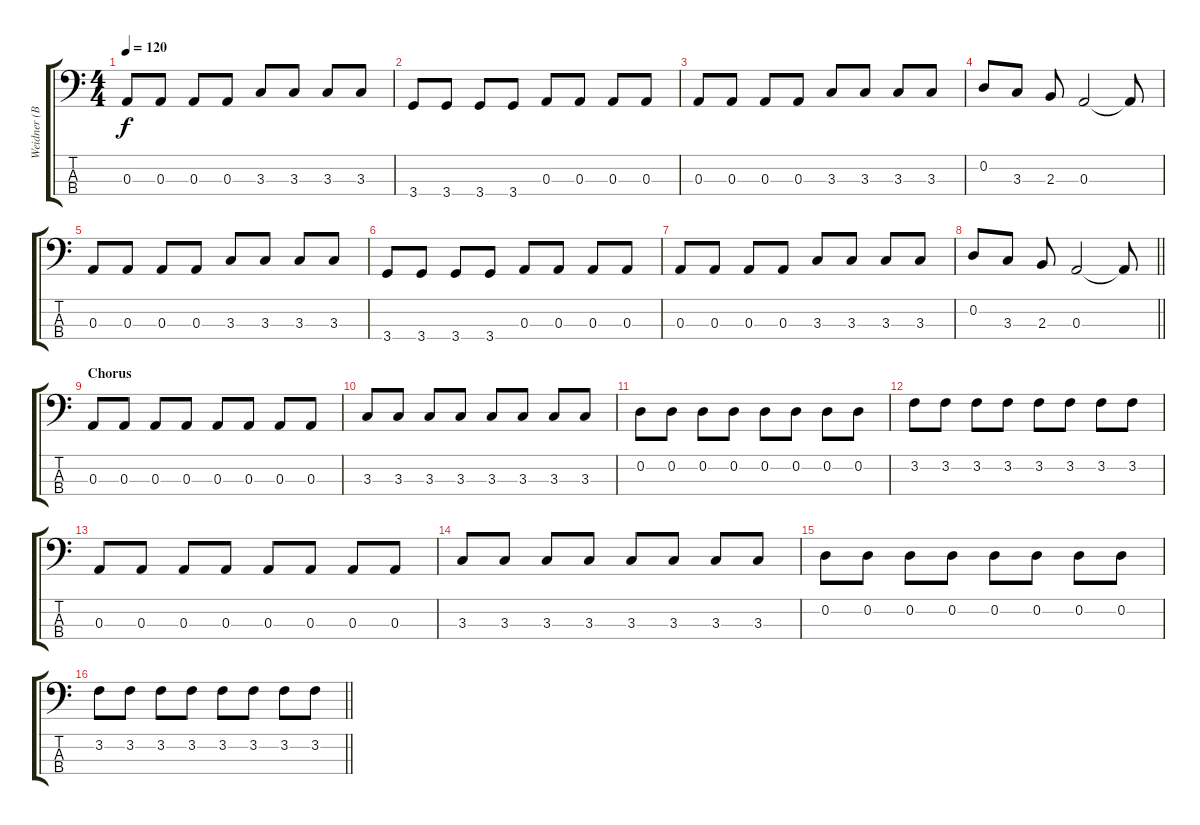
\track ("Weidner (Bass)" "Weidner (B") {instrument electricbasspick}
\staff {score tabs}
\tuning (G2 D2 A1 E1) {hide}
\ts (4 4)
\tempo 120
\clef f4
\ks c
0.3.8{dy f} 0.3.8 0.3.8 0.3.8 3.3.8 3.3.8 3.3.8 3.3.8 |
3.4.8 3.4.8 3.4.8 3.4.8 0.3.8 0.3.8 0.3.8 0.3.8 |
0.3.8 0.3.8 0.3.8 0.3.8 3.3.8 3.3.8 3.3.8 3.3.8 |
0.2.8 3.3.8 2.3.8 0.3.2 0.3{t}.8 |
0.3.8 0.3.8 0.3.8 0.3.8 3.3.8 3.3.8 3.3.8 3.3.8 |
3.4.8 3.4.8 3.4.8 3.4.8 0.3.8 0.3.8 0.3.8 0.3.8 |
0.3.8 0.3.8 0.3.8 0.3.8 3.3.8 3.3.8 3.3.8 3.3.8 |
\barLineRight lightlight
0.2.8 3.3.8 2.3.8 0.3.2 0.3{t}.8 |
\section ("" "Chorus")
0.3.8 0.3.8 0.3.8 0.3.8 0.3.8 0.3.8 0.3.8 0.3.8 |
3.3.8 3.3.8 3.3.8 3.3.8 3.3.8 3.3.8 3.3.8 3.3.8 |
0.2.8 0.2.8 0.2.8 0.2.8 0.2.8 0.2.8 0.2.8 0.2.8 |
3.2.8 3.2.8 3.2.8 3.2.8 3.2.8 3.2.8 3.2.8 3.2.8 |
0.3.8 0.3.8 0.3.8 0.3.8 0.3.8 0.3.8 0.3.8 0.3.8 |
3.3.8 3.3.8 3.3.8 3.3.8 3.3.8 3.3.8 3.3.8 3.3.8 |
0.2.8 0.2.8 0.2.8 0.2.8 0.2.8 0.2.8 0.2.8 0.2.8 |
\barLineRight lightlight
3.2.8 3.2.8 3.2.8 3.2.8 3.2.8 3.2.8 3.2.8 3.2.8
